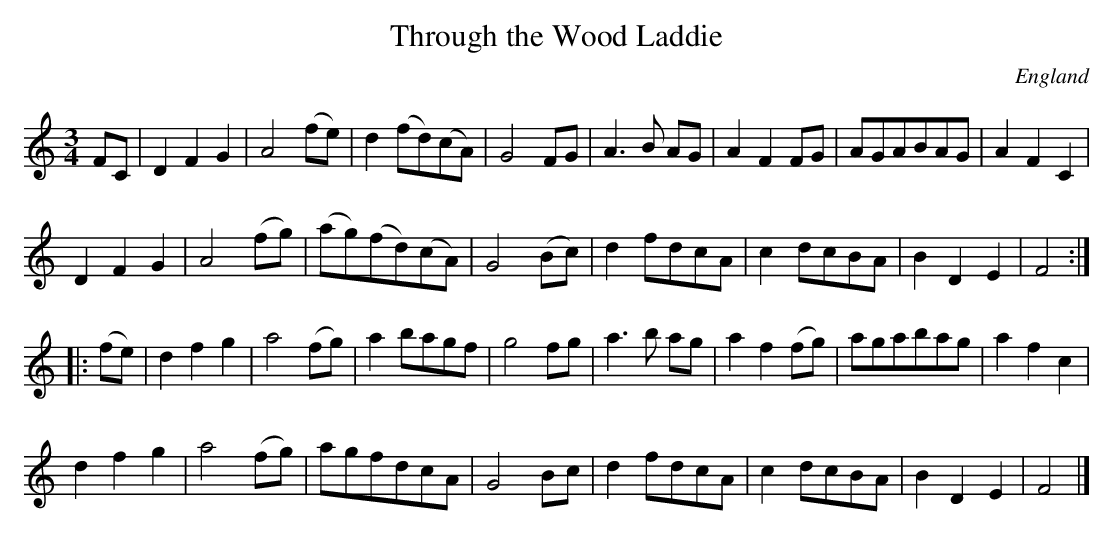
X:1
T:Through the Wood Laddie
L:1/8
M:3/4
O:England
K:F lydian
FC | \
D2 F2 G2 | A4   (fe) | d2 (fd)(cA)  | G4    FG  | \
A3  B AG | A2 F2 FG  | AGABAG       | A2 F2 C2  |
D2 F2 G2 | A4   (fg) | (ag)(fd)(cA) | G4   (Bc) | \
d2 fdcA  | c2 dcBA   | B2   D2  E2  | F4 ::
(fe) |\
d2 f2 g2 | a4    (fg) | a2 bagf  | g4    fg | \
a3  b ag | a2 f2 (fg) | agabag   | a2 f2 c2 |
d2 f2 g2 | a4    (fg) | agfdcA   | G4 Bc | \
d2 fdcA  | c2dcBA     | B2 D2 E2 | F4 |]
